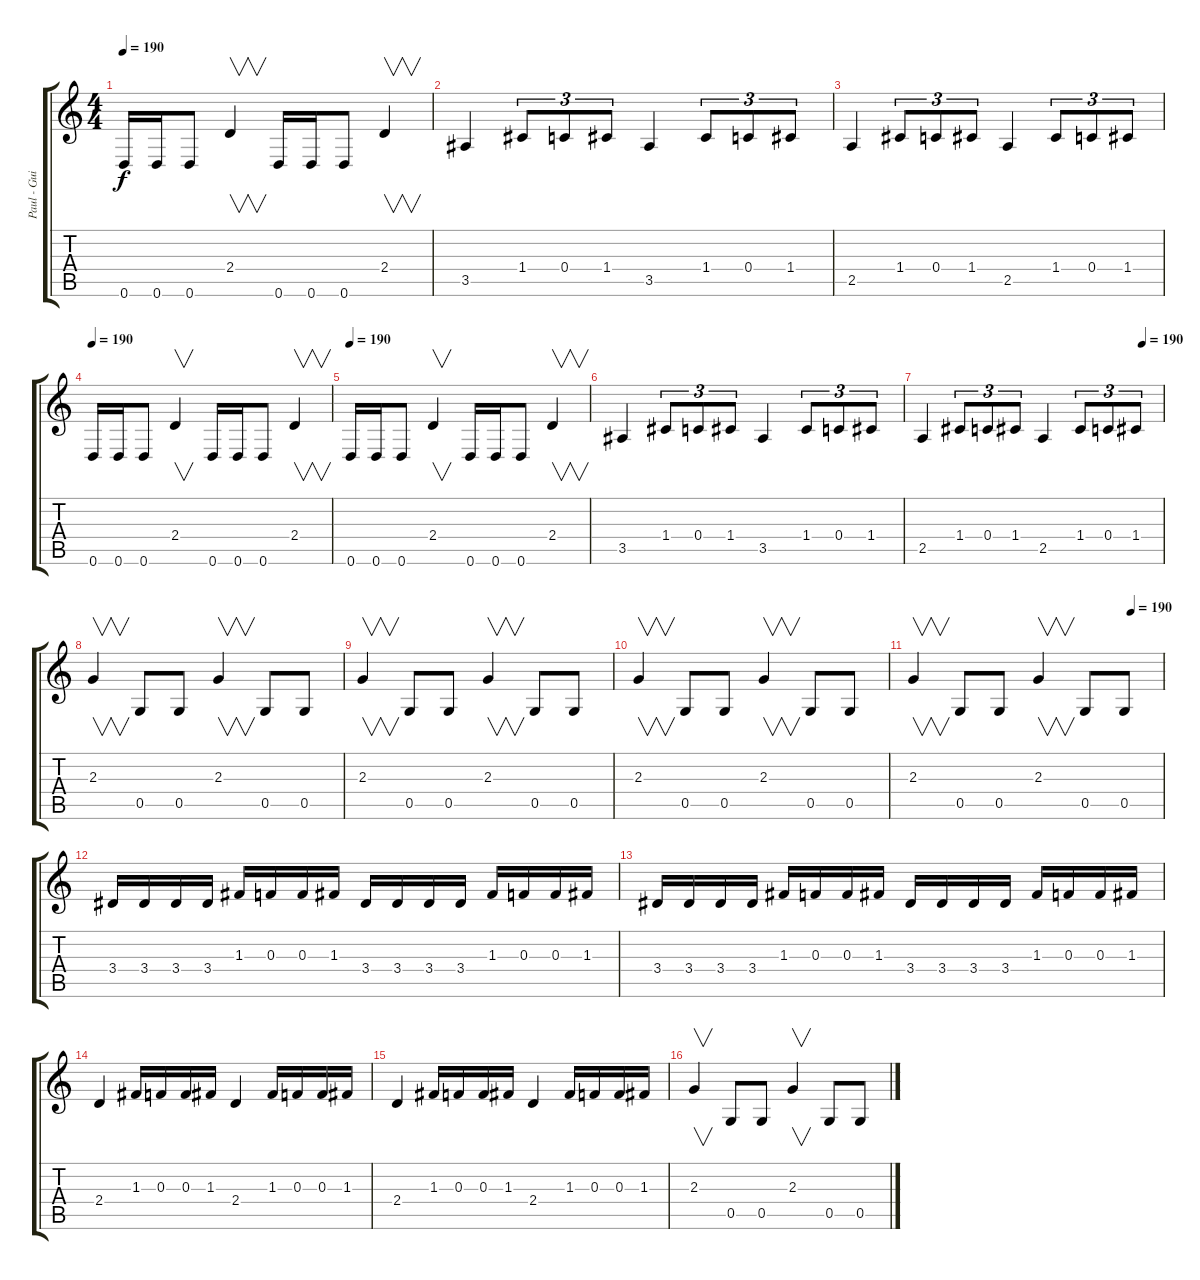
\track ("Paul - Guitar 1" "Paul - Gui") {instrument distortionguitar}
\staff {score tabs}
\tuning (D4 A3 F3 C3 G2 D2) {hide}
\ts (4 4)
\tempo 190
\clef g2
\ks c
0.6.16{dy f} 0.6.16 0.6.8 2.4.4{v} 0.6.16 0.6.16 0.6.8 2.4.4{v} |
3.5.4 1.4.8{tu (3 2)} 0.4.8{tu (3 2)} 1.4.8{tu (3 2)} 3.5.4 1.4.8{tu (3 2)} 0.4.8{tu (3 2)} 1.4.8{tu (3 2)} |
2.5.4 1.4.8{tu (3 2)} 0.4.8{tu (3 2)} 1.4.8{tu (3 2)} 2.5.4 1.4.8{tu (3 2)} 0.4.8{tu (3 2)} 1.4.8{tu (3 2)} |
\tempo 190
0.6.16 0.6.16 0.6.8 2.4.4{v} 0.6.16 0.6.16 0.6.8 2.4.4{v} |
\tempo 190
0.6.16 0.6.16 0.6.8 2.4.4{v} 0.6.16 0.6.16 0.6.8 2.4.4{v} |
3.5.4 1.4.8{tu (3 2)} 0.4.8{tu (3 2)} 1.4.8{tu (3 2)} 3.5.4 1.4.8{tu (3 2)} 0.4.8{tu (3 2)} 1.4.8{tu (3 2)} |
\tempo (190 0.9166666666666666)
2.5.4 1.4.8{tu (3 2)} 0.4.8{tu (3 2)} 1.4.8{tu (3 2)} 2.5.4 1.4.8{tu (3 2)} 0.4.8{tu (3 2)} 1.4.8{tu (3 2)} |
2.3.4{v} 0.5.8 0.5.8 2.3.4{v} 0.5.8 0.5.8 |
2.3.4{v} 0.5.8 0.5.8 2.3.4{v} 0.5.8 0.5.8 |
2.3.4{v} 0.5.8 0.5.8 2.3.4{v} 0.5.8 0.5.8 |
\tempo (190 0.875)
2.3.4{v} 0.5.8 0.5.8 2.3.4{v} 0.5.8 0.5.8 |
3.4.16 3.4.16 3.4.16 3.4.16 1.3.16 0.3.16 0.3.16 1.3.16 3.4.16 3.4.16 3.4.16 3.4.16 1.3.16 0.3.16 0.3.16 1.3.16 |
3.4.16 3.4.16 3.4.16 3.4.16 1.3.16 0.3.16 0.3.16 1.3.16 3.4.16 3.4.16 3.4.16 3.4.16 1.3.16 0.3.16 0.3.16 1.3.16 |
2.4.4 1.3.16 0.3.16 0.3.16 1.3.16 2.4.4 1.3.16 0.3.16 0.3.16 1.3.16 |
2.4.4 1.3.16 0.3.16 0.3.16 1.3.16 2.4.4 1.3.16 0.3.16 0.3.16 1.3.16 |
2.3.4{v} 0.5.8 0.5.8 2.3.4{v} 0.5.8 0.5.8
